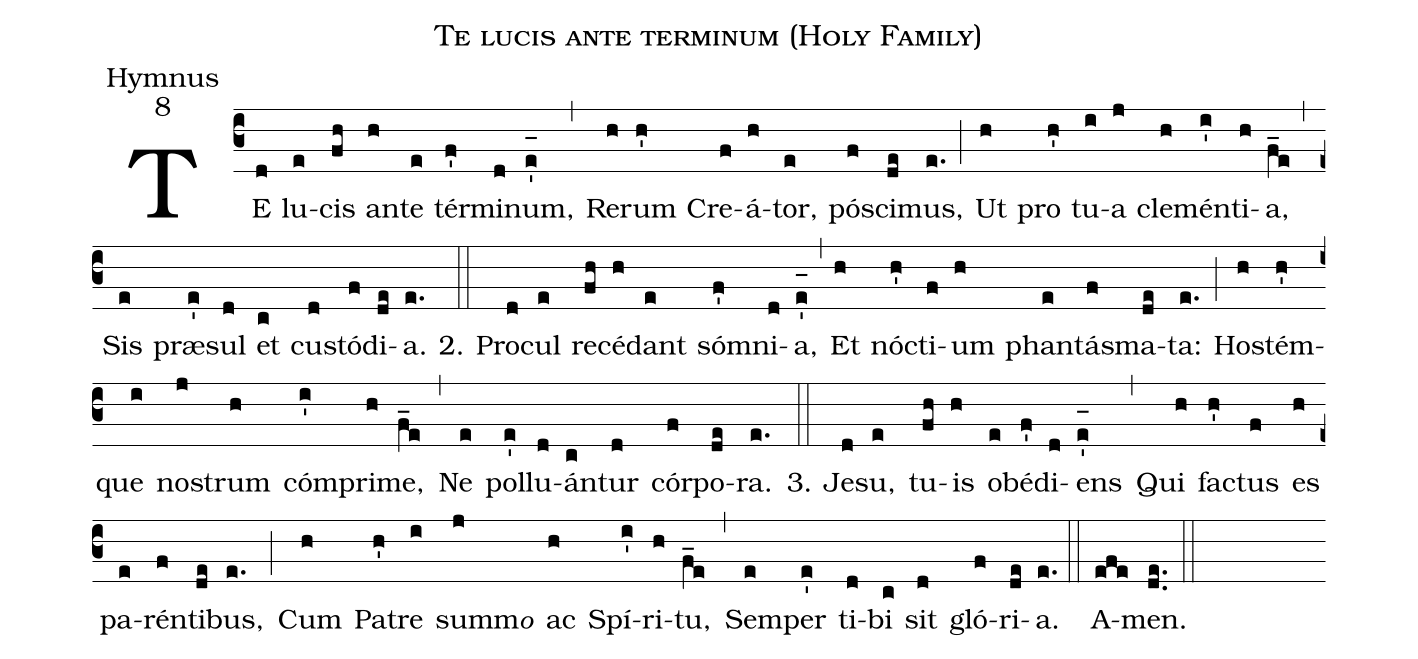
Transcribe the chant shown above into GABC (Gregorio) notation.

name:Te lucis ante terminum (Holy Family);
office-part:Hymnus;
mode:8;
%%
(c3) TE(d) lu(e)cis(fh) an(h)te(e) tér(f')mi(d)num,(e'_[oh:h]) (,) Re(h)rum(h') Cre(f)á(h)tor,(e) pó(f)sci(de)mus,(e.) (;) Ut(h) pro(h') tu(i)a(j) cle(h)mén(i')ti(h)a,(f_e) (,) Sis(e) præ(e')sul(d) et(c) cu(d)stó(f)di(de)a.(e.) (::)
2. Pro(d)cul(e) re(fh)cé(h)dant(e) só(f')mni(d)a,(e'_[oh:h]) (,) Et(h) nó(h')cti(f)um(h) phan(e)tás(f)ma(de)ta:(e.) (;) Ho(h)stém(h')que(i) no(j)strum(h) cóm(i')pri(h)me,(f_e) (,) Ne(e) pol(e')lu(d)án(c)tur(d) cór(f)po(de)ra.(e.) (::)
3. Je(d)su,(e) tu(fh)is(h) ob(e)é(f')di(d)ens(e'_[oh:h]) (,) Qui(h) fa(h')ctus(f) es(h) pa(e)rén(f)ti(de)bus,(e.) (;) Cum(h) Pa(h')tre(i) summ<e>o</e>(j) ac(h) Spí(i')ri(h)tu,(f_e) (,) Sem(e)per(e') ti(d)bi(c) sit(d) gló(f)ri(de)a.(e.) (::)
A(efe)men.(de..) (::)
